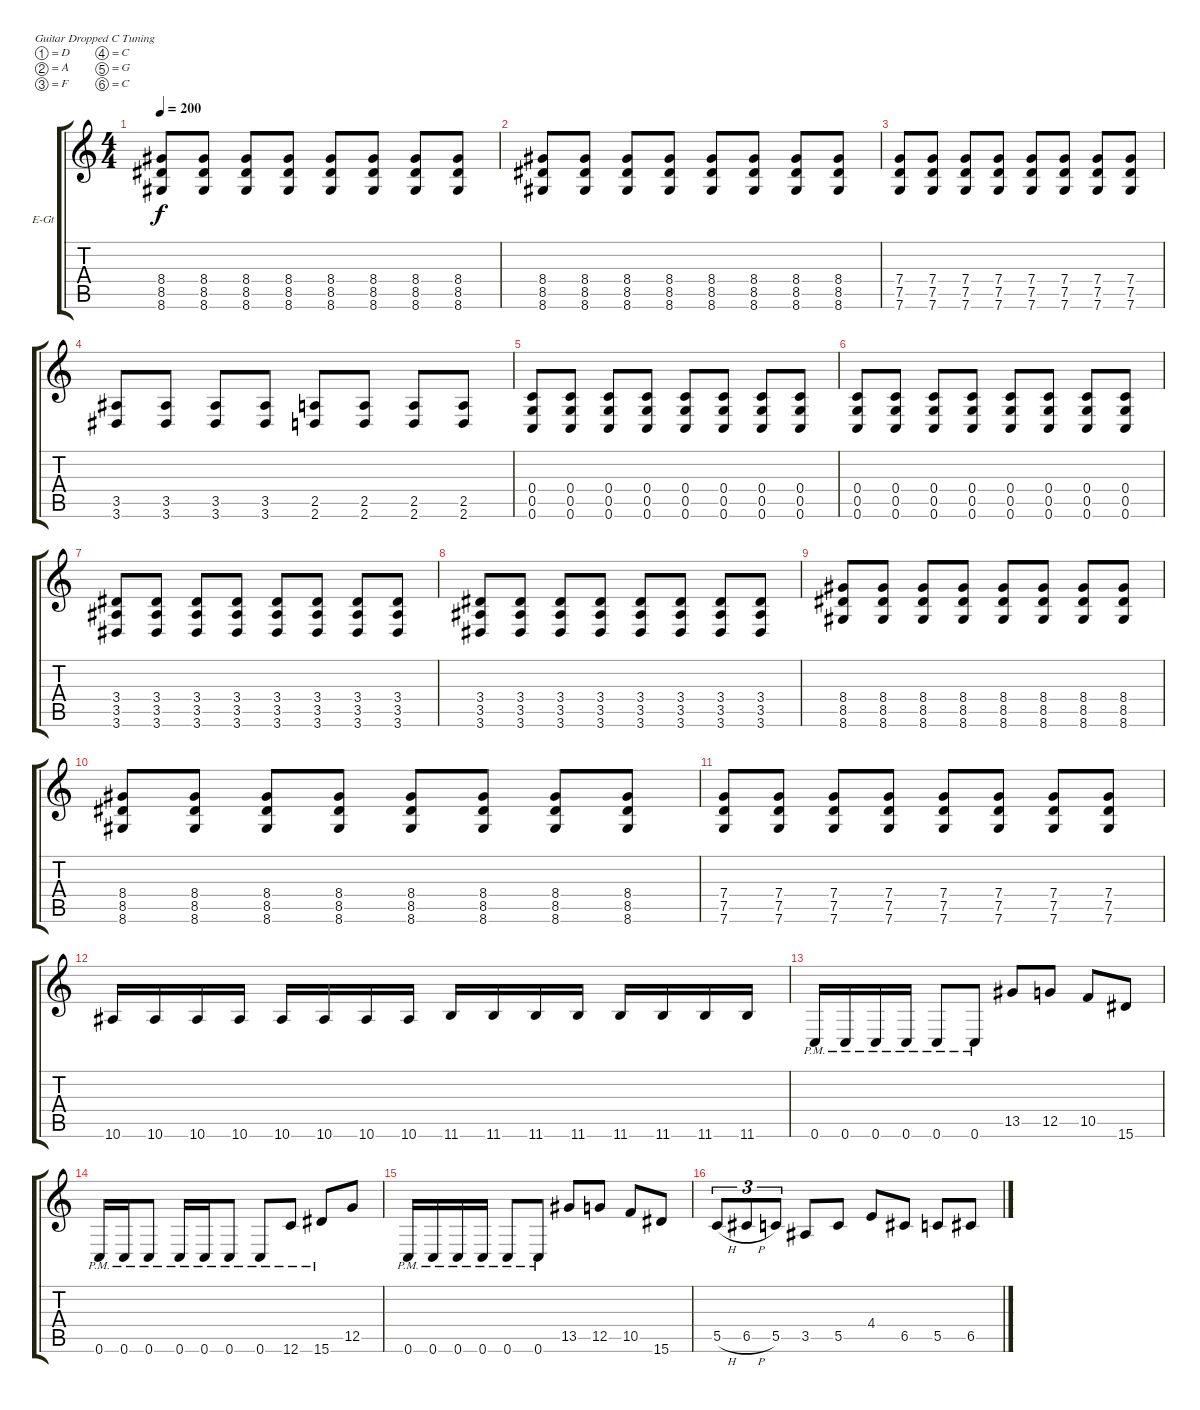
\bracketExtendMode groupsimilarinstruments
\firstSystemTrackNameOrientation horizontal
\otherSystemsTrackNameOrientation horizontal
\track ("Jinxx" "E-Gt") {instrument overdrivenguitar}
\staff {score tabs}
\tuning (D4 A3 F3 C3 G2 C2)
\ts (4 4)
\tempo 200
\clef g2
\ks c
(8.4 8.5 8.6).8{dy f} (8.4 8.5 8.6).8 (8.4 8.5 8.6).8 (8.4 8.5 8.6).8 (8.4 8.5 8.6).8 (8.4 8.5 8.6).8 (8.4 8.5 8.6).8 (8.4 8.5 8.6).8 |
(8.4 8.5 8.6).8 (8.4 8.5 8.6).8 (8.4 8.5 8.6).8 (8.4 8.5 8.6).8 (8.4 8.5 8.6).8 (8.4 8.5 8.6).8 (8.4 8.5 8.6).8 (8.4 8.5 8.6).8 |
(7.4 7.5 7.6).8 (7.4 7.5 7.6).8 (7.4 7.5 7.6).8 (7.4 7.5 7.6).8 (7.4 7.5 7.6).8 (7.4 7.5 7.6).8 (7.4 7.5 7.6).8 (7.4 7.5 7.6).8 |
(3.5 3.6).8 (3.5 3.6).8 (3.5 3.6).8 (3.5 3.6).8 (2.5 2.6).8 (2.5 2.6).8 (2.5 2.6).8 (2.5 2.6).8 |
(0.4 0.5 0.6).8 (0.4 0.5 0.6).8 (0.4 0.5 0.6).8 (0.4 0.5 0.6).8 (0.4 0.5 0.6).8 (0.4 0.5 0.6).8 (0.4 0.5 0.6).8 (0.4 0.5 0.6).8 |
(0.4 0.5 0.6).8 (0.4 0.5 0.6).8 (0.4 0.5 0.6).8 (0.4 0.5 0.6).8 (0.4 0.5 0.6).8 (0.4 0.5 0.6).8 (0.4 0.5 0.6).8 (0.4 0.5 0.6).8 |
(3.4 3.5 3.6).8 (3.4 3.5 3.6).8 (3.4 3.5 3.6).8 (3.4 3.5 3.6).8 (3.4 3.5 3.6).8 (3.4 3.5 3.6).8 (3.4 3.5 3.6).8 (3.4 3.5 3.6).8 |
(3.4 3.5 3.6).8 (3.4 3.5 3.6).8 (3.4 3.5 3.6).8 (3.4 3.5 3.6).8 (3.4 3.5 3.6).8 (3.4 3.5 3.6).8 (3.4 3.5 3.6).8 (3.4 3.5 3.6).8 |
(8.4 8.5 8.6).8 (8.4 8.5 8.6).8 (8.4 8.5 8.6).8 (8.4 8.5 8.6).8 (8.4 8.5 8.6).8 (8.4 8.5 8.6).8 (8.4 8.5 8.6).8 (8.4 8.5 8.6).8 |
(8.4 8.5 8.6).8 (8.4 8.5 8.6).8 (8.4 8.5 8.6).8 (8.4 8.5 8.6).8 (8.4 8.5 8.6).8 (8.4 8.5 8.6).8 (8.4 8.5 8.6).8 (8.4 8.5 8.6).8 |
(7.4 7.5 7.6).8 (7.4 7.5 7.6).8 (7.4 7.5 7.6).8 (7.4 7.5 7.6).8 (7.4 7.5 7.6).8 (7.4 7.5 7.6).8 (7.4 7.5 7.6).8 (7.4 7.5 7.6).8 |
10.6.16 10.6.16 10.6.16 10.6.16 10.6.16 10.6.16 10.6.16 10.6.16 11.6.16 11.6.16 11.6.16 11.6.16 11.6.16 11.6.16 11.6.16 11.6.16 |
0.6{pm}.16 0.6{pm}.16 0.6{pm}.16 0.6{pm}.16 0.6{pm}.8 0.6{pm}.8 13.5.8 12.5.8 10.5.8 15.6.8 |
0.6{pm}.16 0.6{pm}.16 0.6{pm}.8 0.6{pm}.16 0.6{pm}.16 0.6{pm}.8 0.6{pm}.8 12.6{pm}.8 15.6{pm}.8 12.5.8 |
0.6{pm}.16 0.6{pm}.16 0.6{pm}.16 0.6{pm}.16 0.6{pm}.8 0.6{pm}.8 13.5.8 12.5.8 10.5.8 15.6.8 |
5.5{h}.8{tu (3 2)} 6.5{h}.8{tu (3 2)} 5.5.8{tu (3 2)} 3.5.8 5.5.8 4.4.8 6.5.8 5.5.8 6.5.8
